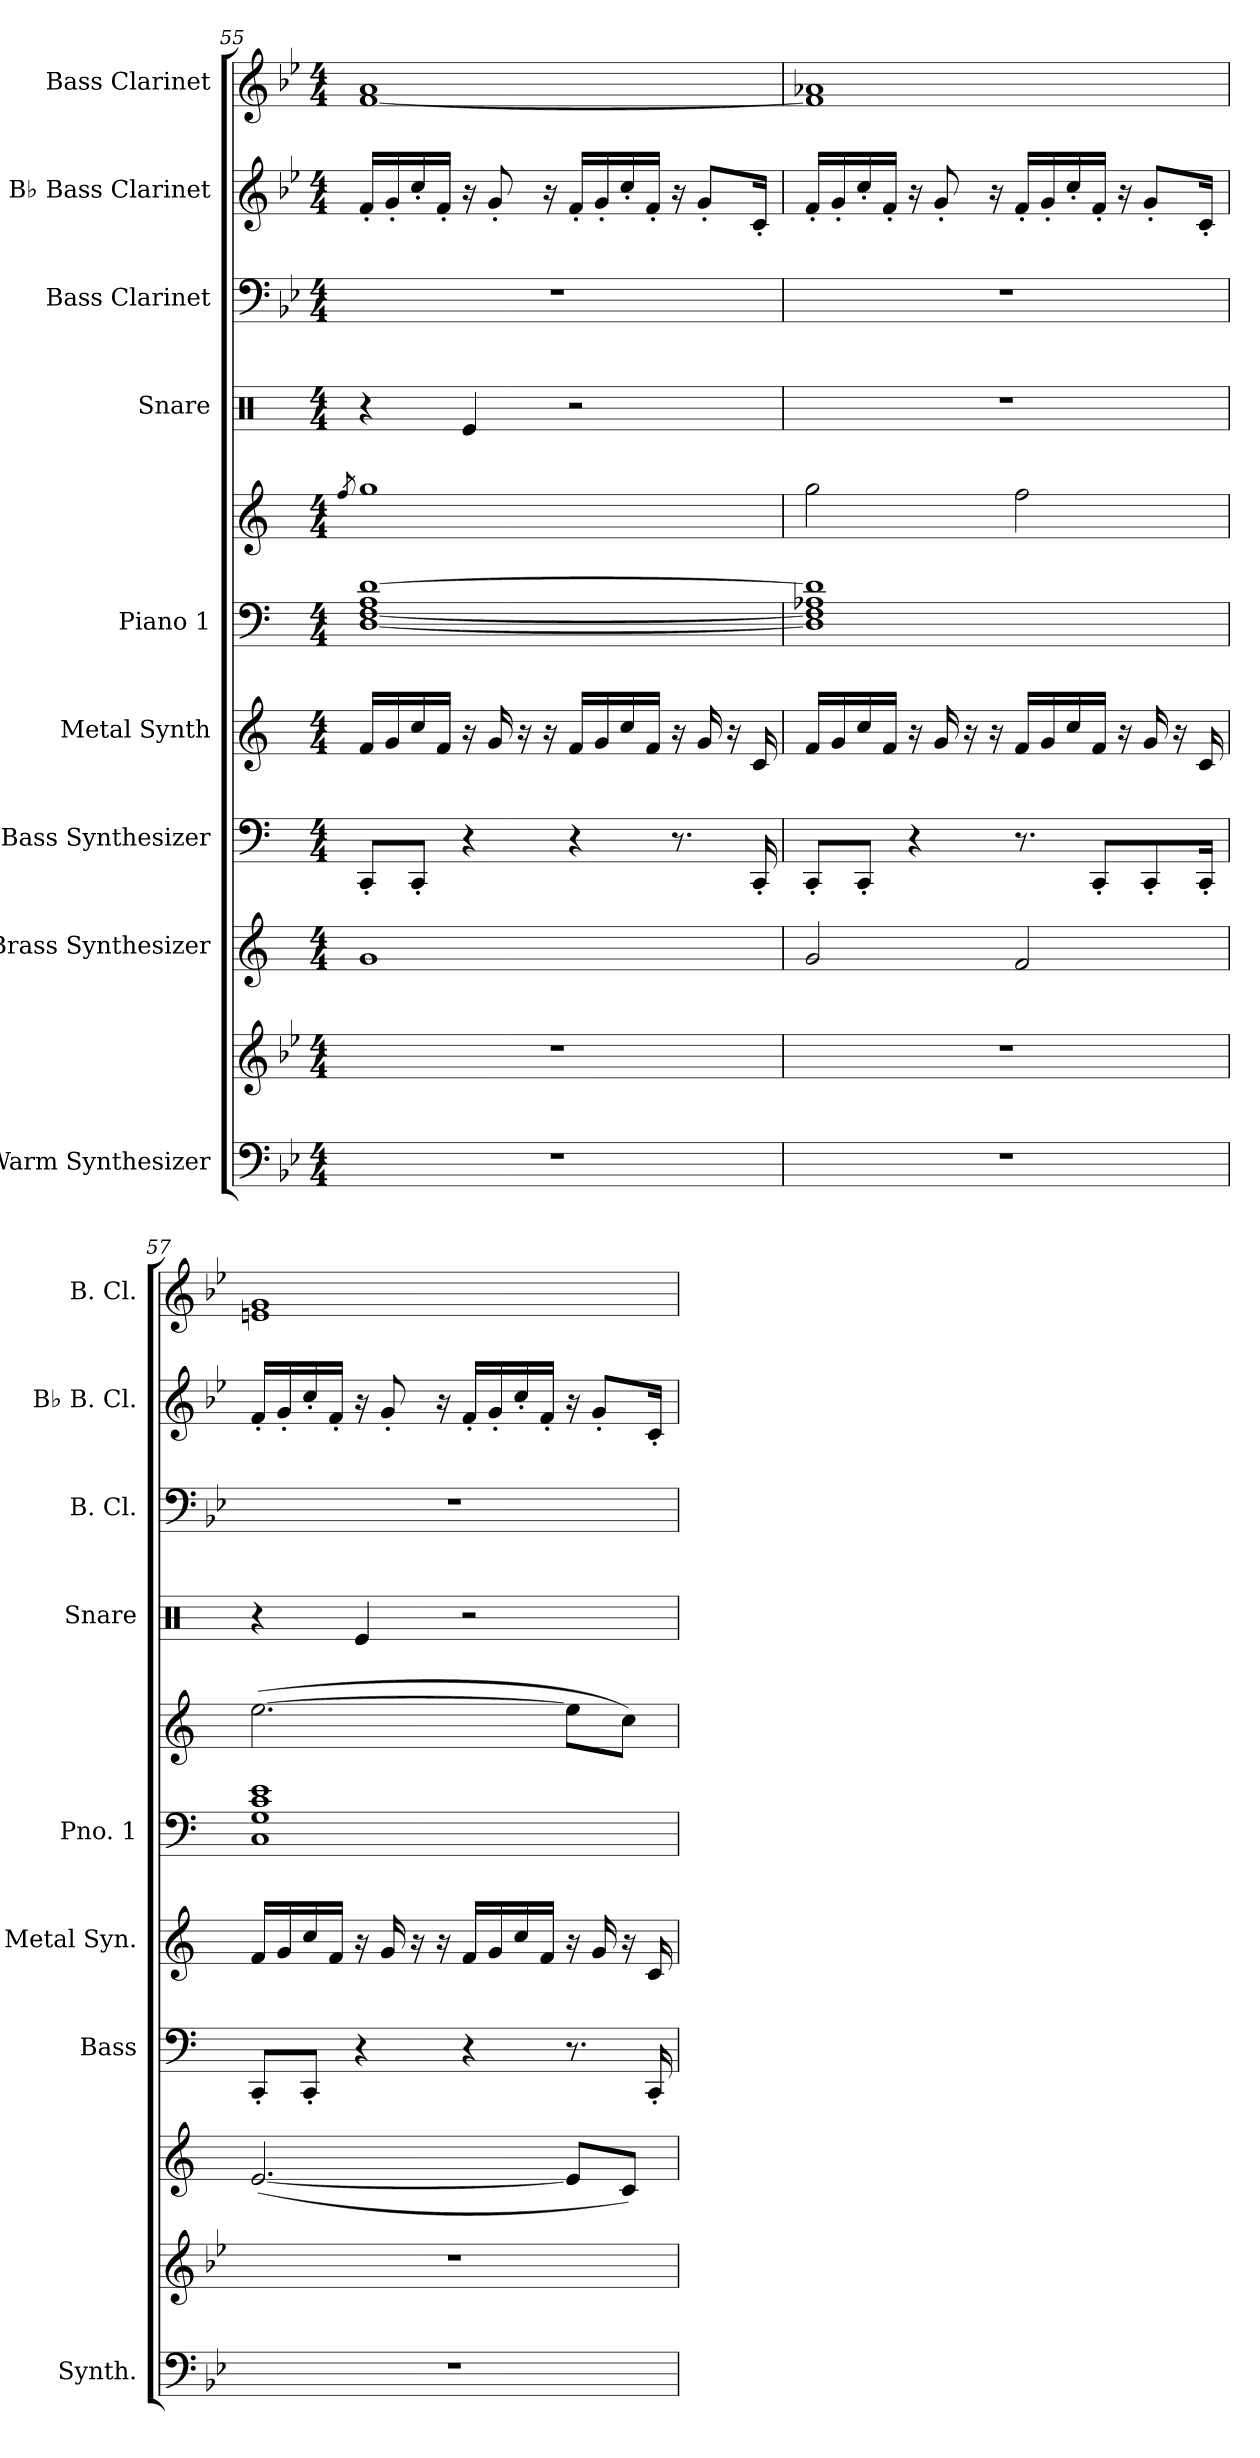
**kern	**kern	**kern	**kern	**kern	**kern	**kern	**kern	**kern	**kern	**kern
*part9	*part9	*part8	*part7	*part6	*part5	*part5	*part4	*part3	*part2	*part1
*staff11	*staff10	*staff9	*staff8	*staff7	*staff6	*staff5	*staff4	*staff3	*staff2	*staff1
*I"Warm Synthesizer	*	*I"Brass Synthesizer	*I"Bass Synthesizer	*I"Metal Synth	*I"Piano 1	*	*I"Snare	*I"Bass Clarinet	*I"B♭ Bass Clarinet	*I"Bass Clarinet
*I'Synth.	*	*	*I'Bass	*I'Metal Syn.	*I'Pno. 1	*	*I'Snare	*I'B. Cl.	*I'B♭ B. Cl.	*I'B. Cl.
*clefF4	*clefG2	*clefG2	*clefF4	*clefG2	*clefF4	*clefG2	*clefX	*clefF4	*clefG2	*clefG2
*	*	*	*	*	*	*	*	*ITrd1c2	*ITrd8c14	*ITrd8c14
*k[b-e-]	*k[b-e-]	*k[]	*k[]	*k[]	*k[]	*k[]	*k[]	*k[b-e-a-d-]	*k[b-e-]	*k[b-e-]
*M4/4	*M4/4	*M4/4	*M4/4	*M4/4	*M4/4	*M4/4	*M4/4	*M4/4	*M4/4	*M4/4
=55	=55	=55	=55	=55	=55	=55	=55	=55	=55	=55
.	.	.	.	.	.	8qff/	.	.	.	.
1r	1r	1g	8CC'/L	16f/LL	[1D [<1F 1A [1d	1gg	4r	1r	16F'/LL	[1F 1A
.	.	.	.	16g/	.	.	.	.	16G'/	.
.	.	.	8CC'/J	16cc/	.	.	.	.	16c'/	.
.	.	.	.	16f/JJ	.	.	.	.	16F'/JJ	.
.	.	.	4r	16r	.	.	4Re/	.	16r	.
.	.	.	.	16g/	.	.	.	.	8G'/	.
.	.	.	.	16r	.	.	.	.	.	.
.	.	.	.	16r	.	.	.	.	16r	.
.	.	.	4r	16f/LL	.	.	2r	.	16F'/LL	.
.	.	.	.	16g/	.	.	.	.	16G'/	.
.	.	.	.	16cc/	.	.	.	.	16c'/	.
.	.	.	.	16f/JJ	.	.	.	.	16F'/JJ	.
.	.	.	8.r	16r	.	.	.	.	16r	.
.	.	.	.	16g/	.	.	.	.	8G'/L	.
.	.	.	.	16r	.	.	.	.	.	.
.	.	.	16CC'/	16c/	.	.	.	.	16C'/Jk	.
=56	=56	=56	=56	=56	=56	=56	=56	=56	=56	=56
1r	1r	2g/	8CC'/L	16f/LL	1D] 1F] 1A-X 1d]	2gg\	1r	1r	16F'/LL	1F] 1A-X
.	.	.	.	16g/	.	.	.	.	16G'/	.
.	.	.	8CC'/J	16cc/	.	.	.	.	16c'/	.
.	.	.	.	16f/JJ	.	.	.	.	16F'/JJ	.
.	.	.	4r	16r	.	.	.	.	16r	.
.	.	.	.	16g/	.	.	.	.	8G'/	.
.	.	.	.	16r	.	.	.	.	.	.
.	.	.	.	16r	.	.	.	.	16r	.
.	.	2f/	8.r	16f/LL	.	2ff\	.	.	16F'/LL	.
.	.	.	.	16g/	.	.	.	.	16G'/	.
.	.	.	.	16cc/	.	.	.	.	16c'/	.
.	.	.	8CC'/L	16f/JJ	.	.	.	.	16F'/JJ	.
.	.	.	.	16r	.	.	.	.	16r	.
.	.	.	8CC'/	16g/	.	.	.	.	8G'/L	.
.	.	.	.	16r	.	.	.	.	.	.
.	.	.	16CC'/Jk	16c/	.	.	.	.	16C'/Jk	.
=57	=57	=57	=57	=57	=57	=57	=57	=57	=57	=57
1r	1r	([2.e/	8CC'/L	16f/LL	1C 1G 1c 1e	([2.ee\	4r	1r	16F'/LL	1En 1G
.	.	.	.	16g/	.	.	.	.	16G'/	.
.	.	.	8CC'/J	16cc/	.	.	.	.	16c'/	.
.	.	.	.	16f/JJ	.	.	.	.	16F'/JJ	.
.	.	.	4r	16r	.	.	4Re/	.	16r	.
.	.	.	.	16g/	.	.	.	.	8G'/	.
.	.	.	.	16r	.	.	.	.	.	.
.	.	.	.	16r	.	.	.	.	16r	.
.	.	.	4r	16f/LL	.	.	2r	.	16F'/LL	.
.	.	.	.	16g/	.	.	.	.	16G'/	.
.	.	.	.	16cc/	.	.	.	.	16c'/	.
.	.	.	.	16f/JJ	.	.	.	.	16F'/JJ	.
.	.	8e/L]	8.r	16r	.	8ee\L]	.	.	16r	.
.	.	.	.	16g/	.	.	.	.	8G'/L	.
.	.	8c/J)	.	16r	.	8cc\J)	.	.	.	.
.	.	.	16CC'/	16c/	.	.	.	.	16C'/Jk	.
=	=	=	=	=	=	=	=	=	=	=
*-	*-	*-	*-	*-	*-	*-	*-	*-	*-	*-
